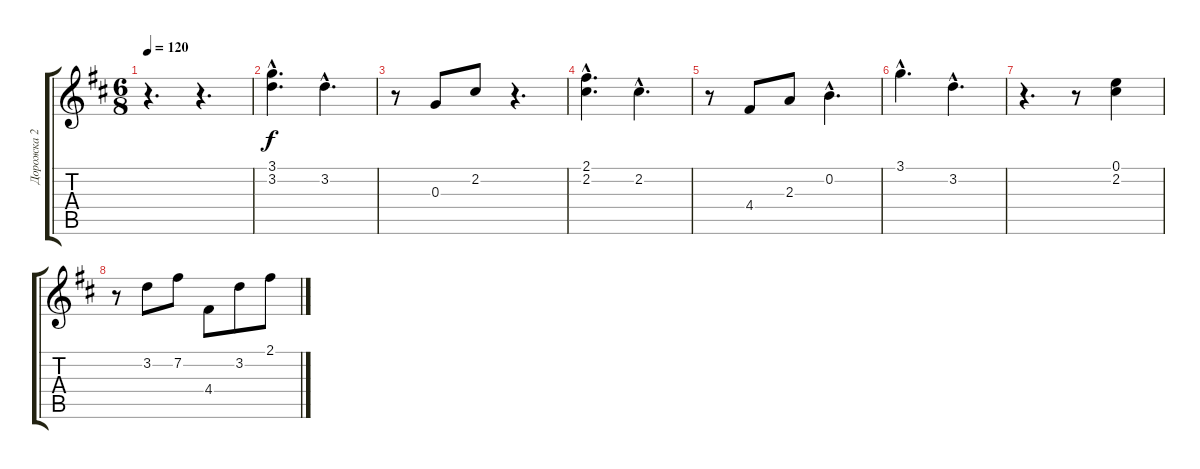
\track ("Дорожка 2" "Дорожка 2") {instrument acousticguitarnylon}
\staff {score tabs}
\tuning (E4 B3 G3 D3 A2 E2) {hide}
\ts (6 8)
\tempo 120
\clef g2
\ks d
r.4{d dy f} r.4{d} |
(3.1{hac} 3.2{hac}).4{d} 3.2{hac}.4{d} |
r.8 0.3.8 2.2.8 r.4{d} |
(2.1{hac} 2.2{hac}).4{d} 2.2{hac}.4{d} |
r.8 4.4.8 2.3.8 0.2{hac}.4{d} |
3.1{hac}.4{d} 3.2{hac}.4{d} |
r.4{d} r.8 (0.1 2.2).4 |
r.8 3.2.8 7.2.8 4.4.8 3.2.8 2.1.8
